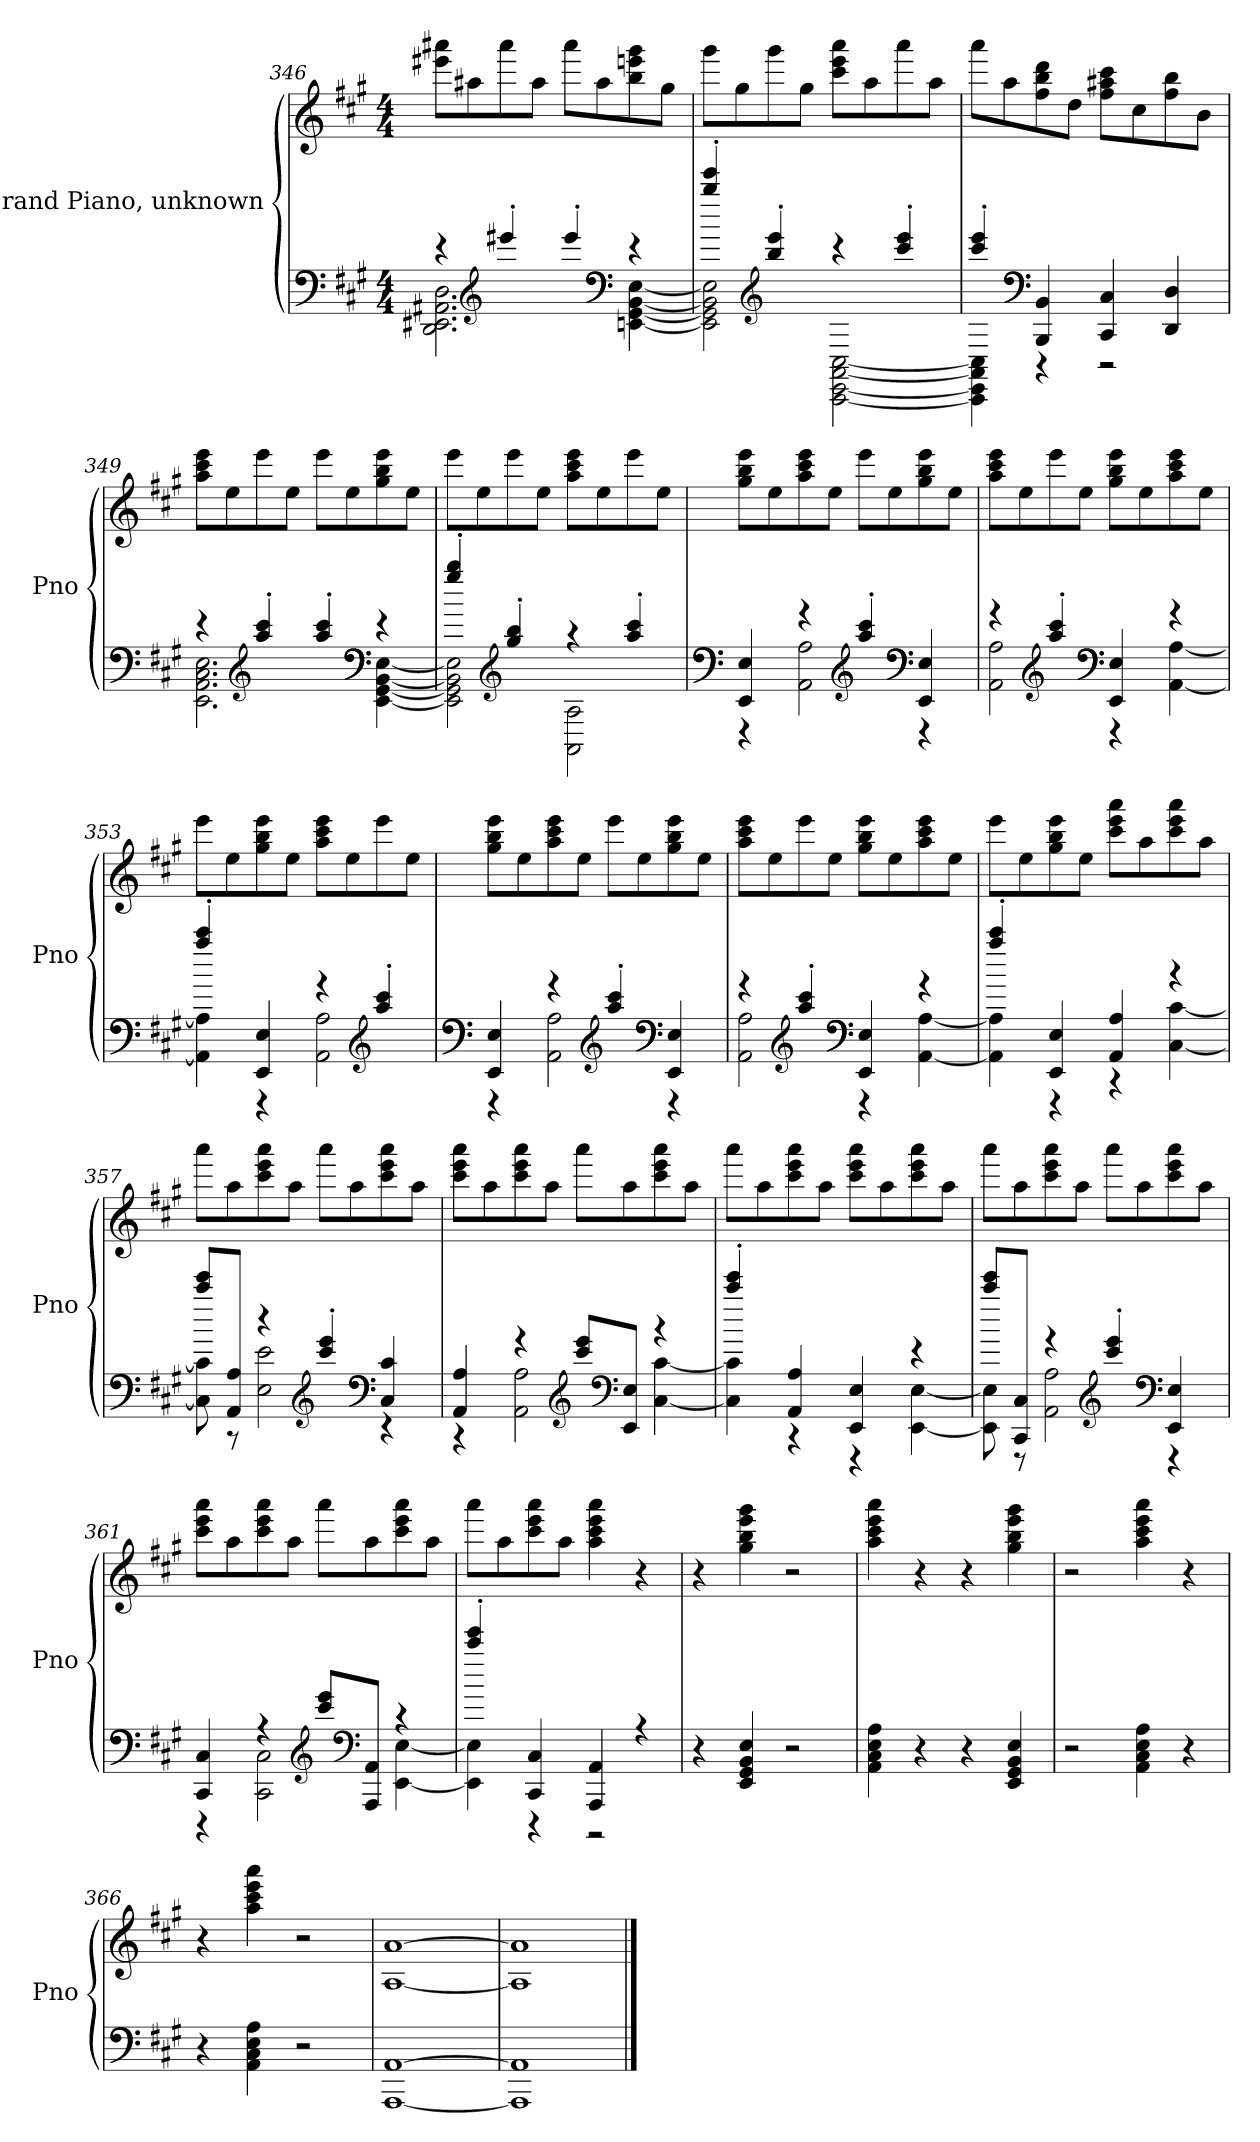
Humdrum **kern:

**kern	**kern
*part1	*part1
*staff2	*staff1
*I"Grand Piano, unknown	*
*I'Pno	*
!!LO:LB:g=z
*clefF4	*clefG2
*k[f#c#g#]	*k[f#c#g#]
*M4/4	*M4/4
=346	=346
*^	*
4r	2.DD\ 2.EE#X\ 2.AA#X\ 2.D\	8eee#X\ 8aaa#X\L
.	.	8aa#X\
*clefG2	*	*
4eee#X'/	.	8aaa#\
.	.	8aa#\J
4eee#'/	.	8aaa#\L
.	.	8aa#\
*clefF4	*	*
4r	[4EEn\ [4GG#\ [4BB\ [4E\	8bb\ 8eeen\ 8ggg#\
.	.	8gg#\J
=347	=347	=347
4bb/' 4eee/'	2EE\] 2GG#\] 2BB\] 2E\]	8ggg#\L
.	.	8gg#\
*clefG2	*	*
4bb/' 4eee/'	.	8ggg#\
.	.	8gg#\J
4r	[2CC#\ [2EE\ [2AA\ [2C#\	8ccc#\ 8eee\ 8aaa\L
.	.	8aa\
4ccc#/' 4eee/'	.	8aaa\
.	.	8aa\J
=348	=348	=348
4ccc#/' 4eee/'	4CC#\] 4EE\] 4AA\] 4C#\]	8aaa\L
.	.	8aa\
*clefF4	*	*
4BBB/ 4BB/	4r	8ff#\ 8bb\ 8ddd\
.	.	8dd\J
4CC#/ 4C#/	2r	8ff#\ 8aa#X\ 8ccc#\L
.	.	8cc#\
4DD/ 4D/	.	8ff#\ 8bb\
.	.	8b\J
=349	=349	=349
4r	2.EE\ 2.AA\ 2.C#\ 2.E\	8aa\ 8ccc#\ 8eee\L
.	.	8ee\
*clefG2	*	*
4aa/' 4ccc#/'	.	8eee\
.	.	8ee\J
4aa/' 4ccc#/'	.	8eee\L
.	.	8ee\
*clefF4	*	*
4r	[4EE\ [4GG#\ [4BB\ [4E\	8gg#\ 8bb\ 8eee\
.	.	8ee\J
!!LO:PB:g=z
=350	=350	=350
4gg#/' 4bb/'	2EE\] 2GG#\] 2BB\] 2E\]	8eee\L
.	.	8ee\
*clefG2	*	*
4gg#/' 4bb/'	.	8eee\
.	.	8ee\J
4r	2AA\ 2A\	8aa\ 8ccc#\ 8eee\L
.	.	8ee\
4aa/' 4ccc#/'	.	8eee\
.	.	8ee\J
=351	=351	=351
*clefF4	*	*
4EE/ 4E/	4r	8gg#\ 8bb\ 8eee\L
.	.	8ee\
4r	2AA\ 2A\	8aa\ 8ccc#\ 8eee\
.	.	8ee\J
*clefG2	*	*
4aa/' 4ccc#/'	.	8eee\L
.	.	8ee\
*clefF4	*	*
4EE/ 4E/	4r	8gg#\ 8bb\ 8eee\
.	.	8ee\J
=352	=352	=352
4r	2AA\ 2A\	8aa\ 8ccc#\ 8eee\L
.	.	8ee\
*clefG2	*	*
4aa/' 4ccc#/'	.	8eee\
.	.	8ee\J
*clefF4	*	*
4EE/ 4E/	4r	8gg#\ 8bb\ 8eee\L
.	.	8ee\
4r	[4AA\ [4A\	8aa\ 8ccc#\ 8eee\
.	.	8ee\J
=353	=353	=353
4aa/' 4ccc#/'	4AA\] 4A\]	8eee\L
.	.	8ee\
4EE/ 4E/	4r	8gg#\ 8bb\ 8eee\
.	.	8ee\J
4r	2AA\ 2A\	8aa\ 8ccc#\ 8eee\L
.	.	8ee\
*clefG2	*	*
4aa/' 4ccc#/'	.	8eee\
.	.	8ee\J
!!LO:LB:g=z
=354	=354	=354
*clefF4	*	*
4EE/ 4E/	4r	8gg#\ 8bb\ 8eee\L
.	.	8ee\
4r	2AA\ 2A\	8aa\ 8ccc#\ 8eee\
.	.	8ee\J
*clefG2	*	*
4aa/' 4ccc#/'	.	8eee\L
.	.	8ee\
*clefF4	*	*
4EE/ 4E/	4r	8gg#\ 8bb\ 8eee\
.	.	8ee\J
=355	=355	=355
4r	2AA\ 2A\	8aa\ 8ccc#\ 8eee\L
.	.	8ee\
*clefG2	*	*
4aa/' 4ccc#/'	.	8eee\
.	.	8ee\J
*clefF4	*	*
4EE/ 4E/	4r	8gg#\ 8bb\ 8eee\L
.	.	8ee\
4r	[4AA\ [4A\	8aa\ 8ccc#\ 8eee\
.	.	8ee\J
=356	=356	=356
4aa/' 4ccc#/'	4AA\] 4A\]	8eee\L
.	.	8ee\
4EE/ 4E/	4r	8gg#\ 8bb\ 8eee\
.	.	8ee\J
4AA/ 4A/	4r	8ccc#\ 8eee\ 8aaa\L
.	.	8aa\
4r	[4C#\ [4c#\	8ccc#\ 8eee\ 8aaa\
.	.	8aa\J
=357	=357	=357
8ccc#/ 8eee/L	8C#\] 8c#\]	8aaa\L
8AA/ 8A/J	8r	8aa\
4r	2E\ 2e\	8ccc#\ 8eee\ 8aaa\
.	.	8aa\J
*clefG2	*	*
4ccc#/' 4eee/'	.	8aaa\L
.	.	8aa\
*clefF4	*	*
4C#/ 4c#/	4r	8ccc#\ 8eee\ 8aaa\
.	.	8aa\J
!!LO:LB:g=z
=358	=358	=358
4AA/ 4A/	4r	8ccc#\ 8eee\ 8aaa\L
.	.	8aa\
4r	2AA\ 2A\	8ccc#\ 8eee\ 8aaa\
.	.	8aa\J
*clefG2	*	*
8ccc#/ 8eee/L	.	8aaa\L
*clefF4	*	*
8EE/ 8E/J	.	8aa\
4r	[4C#\ [4c#\	8ccc#\ 8eee\ 8aaa\
.	.	8aa\J
=359	=359	=359
4ccc#/' 4eee/'	4C#\] 4c#\]	8aaa\L
.	.	8aa\
4AA/ 4A/	4r	8ccc#\ 8eee\ 8aaa\
.	.	8aa\J
4EE/ 4E/	4r	8ccc#\ 8eee\ 8aaa\L
.	.	8aa\
4r	[4EE\ [4E\	8ccc#\ 8eee\ 8aaa\
.	.	8aa\J
=360	=360	=360
8ccc#/ 8eee/L	8EE\] 8E\]	8aaa\L
8CC#/ 8C#/J	8r	8aa\
4r	2AA\ 2A\	8ccc#\ 8eee\ 8aaa\
.	.	8aa\J
*clefG2	*	*
4ccc#/' 4eee/'	.	8aaa\L
.	.	8aa\
*clefF4	*	*
4EE/ 4E/	4r	8ccc#\ 8eee\ 8aaa\
.	.	8aa\J
=361	=361	=361
4CC#/ 4C#/	4r	8ccc#\ 8eee\ 8aaa\L
.	.	8aa\
4r	2CC#\ 2C#\	8ccc#\ 8eee\ 8aaa\
.	.	8aa\J
*clefG2	*	*
8ccc#/ 8eee/L	.	8aaa\L
*clefF4	*	*
8AAA/ 8AA/J	.	8aa\
4r	[4EE\ [4E\	8ccc#\ 8eee\ 8aaa\
.	.	8aa\J
!!LO:LB:g=z
=362	=362	=362
4ccc#/' 4eee/'	4EE\] 4E\]	8aaa\L
.	.	8aa\
4CC#/ 4C#/	4r	8ccc#\ 8eee\ 8aaa\
.	.	8aa\J
4AAA/ 4AA/	2r	4aa\ 4ccc#\ 4eee\ 4aaa\
4r	.	4r
*v	*v	*
=363	=363
4r	4r
4EE/ 4GG#/ 4BB/ 4E/	4gg#\ 4bb\ 4eee\ 4ggg#\
2r	2r
=364	=364
4AA\ 4C#\ 4E\ 4A\	4aa\ 4ccc#\ 4eee\ 4aaa\
4r	4r
4r	4r
4EE/ 4GG#/ 4BB/ 4E/	4gg#\ 4bb\ 4eee\ 4ggg#\
=365	=365
2r	2r
4AA\ 4C#\ 4E\ 4A\	4aa\ 4ccc#\ 4eee\ 4aaa\
4r	4r
=366	=366
4r	4r
4AA\ 4C#\ 4E\ 4A\	4aa\ 4ccc#\ 4eee\ 4aaa\
2r	2r
=367	=367
[1AAA [1AA	[1A [1a
=368	=368
1AAA] 1AA]	1A] 1a]
==	==
*-	*-
